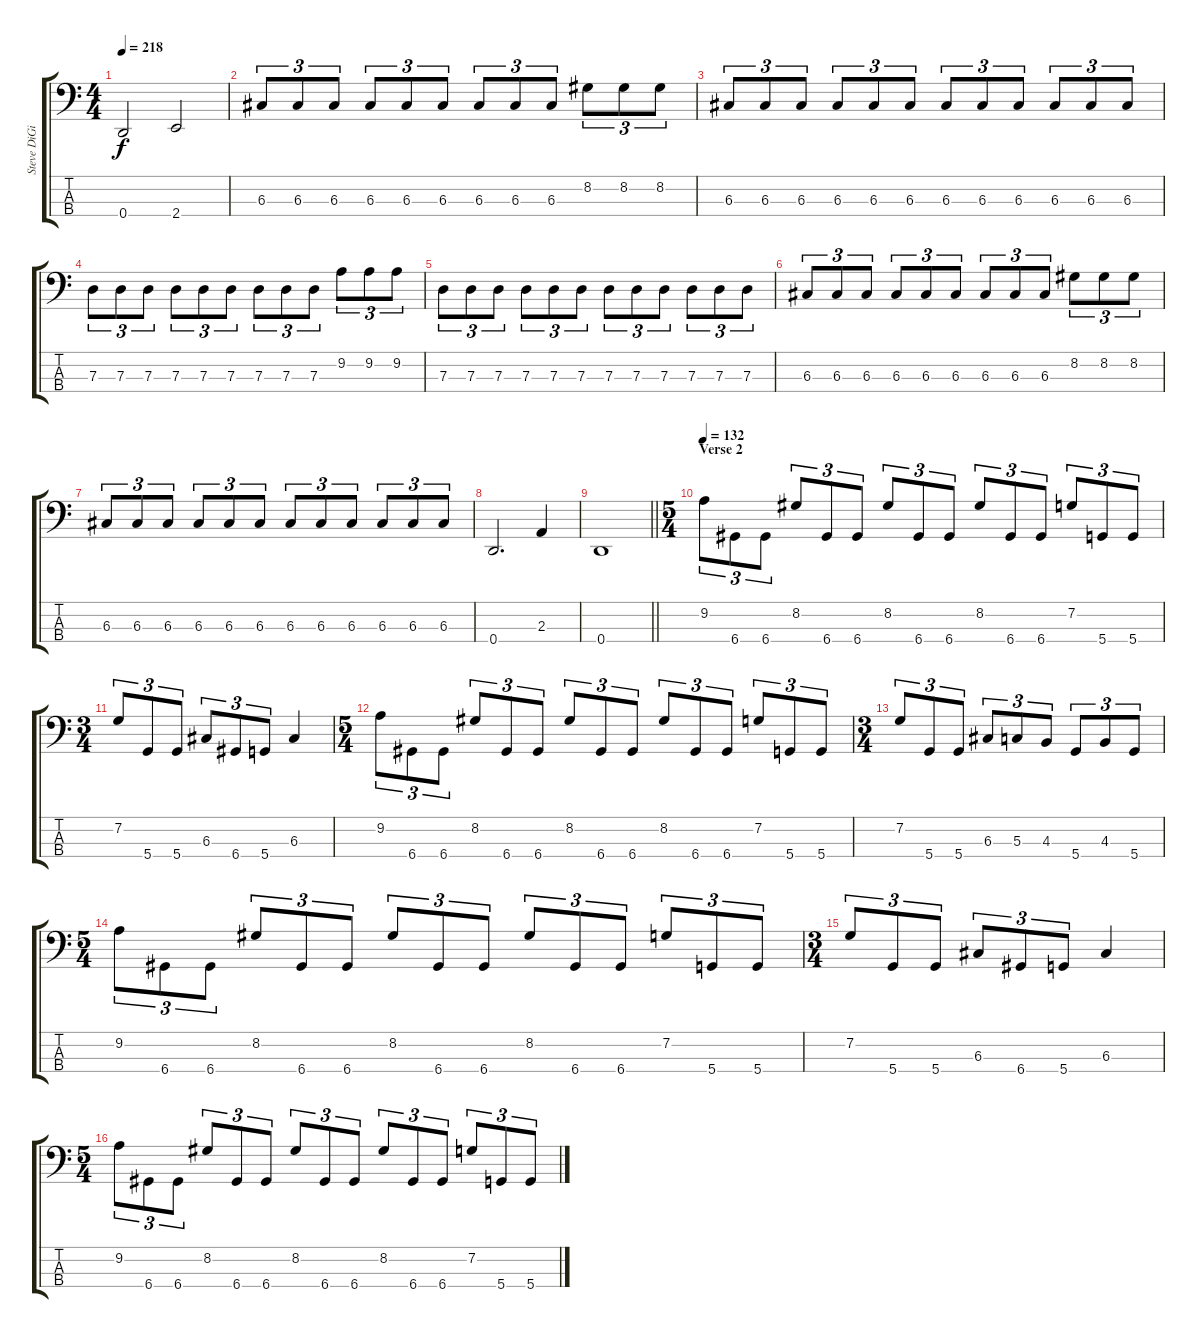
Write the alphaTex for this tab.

\track ("Steve DiGiorgio" "Steve DiGi") {instrument electricbassfinger}
\staff {score tabs}
\tuning (F2 C2 G1 D1) {hide}
\ts (4 4)
\tempo 218
\clef f4
\ks c
0.4.2{dy f} 2.4.2 |
6.3.8{tu (3 2)} 6.3.8{tu (3 2)} 6.3.8{tu (3 2)} 6.3.8{tu (3 2)} 6.3.8{tu (3 2)} 6.3.8{tu (3 2)} 6.3.8{tu (3 2)} 6.3.8{tu (3 2)} 6.3.8{tu (3 2)} 8.2.8{tu (3 2)} 8.2.8{tu (3 2)} 8.2.8{tu (3 2)} |
6.3.8{tu (3 2)} 6.3.8{tu (3 2)} 6.3.8{tu (3 2)} 6.3.8{tu (3 2)} 6.3.8{tu (3 2)} 6.3.8{tu (3 2)} 6.3.8{tu (3 2)} 6.3.8{tu (3 2)} 6.3.8{tu (3 2)} 6.3.8{tu (3 2)} 6.3.8{tu (3 2)} 6.3.8{tu (3 2)} |
7.3.8{tu (3 2)} 7.3.8{tu (3 2)} 7.3.8{tu (3 2)} 7.3.8{tu (3 2)} 7.3.8{tu (3 2)} 7.3.8{tu (3 2)} 7.3.8{tu (3 2)} 7.3.8{tu (3 2)} 7.3.8{tu (3 2)} 9.2.8{tu (3 2)} 9.2.8{tu (3 2)} 9.2.8{tu (3 2)} |
7.3.8{tu (3 2)} 7.3.8{tu (3 2)} 7.3.8{tu (3 2)} 7.3.8{tu (3 2)} 7.3.8{tu (3 2)} 7.3.8{tu (3 2)} 7.3.8{tu (3 2)} 7.3.8{tu (3 2)} 7.3.8{tu (3 2)} 7.3.8{tu (3 2)} 7.3.8{tu (3 2)} 7.3.8{tu (3 2)} |
6.3.8{tu (3 2)} 6.3.8{tu (3 2)} 6.3.8{tu (3 2)} 6.3.8{tu (3 2)} 6.3.8{tu (3 2)} 6.3.8{tu (3 2)} 6.3.8{tu (3 2)} 6.3.8{tu (3 2)} 6.3.8{tu (3 2)} 8.2.8{tu (3 2)} 8.2.8{tu (3 2)} 8.2.8{tu (3 2)} |
6.3.8{tu (3 2)} 6.3.8{tu (3 2)} 6.3.8{tu (3 2)} 6.3.8{tu (3 2)} 6.3.8{tu (3 2)} 6.3.8{tu (3 2)} 6.3.8{tu (3 2)} 6.3.8{tu (3 2)} 6.3.8{tu (3 2)} 6.3.8{tu (3 2)} 6.3.8{tu (3 2)} 6.3.8{tu (3 2)} |
0.4.2{d} 2.3.4 |
\barLineRight lightlight
0.4.1 |
\ts (5 4)
\section ("" "Verse 2")
\tempo 132
9.2.8{tu (3 2)} 6.4.8{tu (3 2)} 6.4.8{tu (3 2)} 8.2.8{tu (3 2)} 6.4.8{tu (3 2)} 6.4.8{tu (3 2)} 8.2.8{tu (3 2)} 6.4.8{tu (3 2)} 6.4.8{tu (3 2)} 8.2.8{tu (3 2)} 6.4.8{tu (3 2)} 6.4.8{tu (3 2)} 7.2.8{tu (3 2)} 5.4.8{tu (3 2)} 5.4.8{tu (3 2)} |
\ts (3 4)
7.2.8{tu (3 2)} 5.4.8{tu (3 2)} 5.4.8{tu (3 2)} 6.3.8{tu (3 2)} 6.4.8{tu (3 2)} 5.4.8{tu (3 2)} 6.3.4 |
\ts (5 4)
9.2.8{tu (3 2)} 6.4.8{tu (3 2)} 6.4.8{tu (3 2)} 8.2.8{tu (3 2)} 6.4.8{tu (3 2)} 6.4.8{tu (3 2)} 8.2.8{tu (3 2)} 6.4.8{tu (3 2)} 6.4.8{tu (3 2)} 8.2.8{tu (3 2)} 6.4.8{tu (3 2)} 6.4.8{tu (3 2)} 7.2.8{tu (3 2)} 5.4.8{tu (3 2)} 5.4.8{tu (3 2)} |
\ts (3 4)
7.2.8{tu (3 2)} 5.4.8{tu (3 2)} 5.4.8{tu (3 2)} 6.3.8{tu (3 2)} 5.3.8{tu (3 2)} 4.3.8{tu (3 2)} 5.4.8{tu (3 2)} 4.3.8{tu (3 2)} 5.4.8{tu (3 2)} |
\ts (5 4)
9.2.8{tu (3 2)} 6.4.8{tu (3 2)} 6.4.8{tu (3 2)} 8.2.8{tu (3 2)} 6.4.8{tu (3 2)} 6.4.8{tu (3 2)} 8.2.8{tu (3 2)} 6.4.8{tu (3 2)} 6.4.8{tu (3 2)} 8.2.8{tu (3 2)} 6.4.8{tu (3 2)} 6.4.8{tu (3 2)} 7.2.8{tu (3 2)} 5.4.8{tu (3 2)} 5.4.8{tu (3 2)} |
\ts (3 4)
7.2.8{tu (3 2)} 5.4.8{tu (3 2)} 5.4.8{tu (3 2)} 6.3.8{tu (3 2)} 6.4.8{tu (3 2)} 5.4.8{tu (3 2)} 6.3.4 |
\ts (5 4)
9.2.8{tu (3 2)} 6.4.8{tu (3 2)} 6.4.8{tu (3 2)} 8.2.8{tu (3 2)} 6.4.8{tu (3 2)} 6.4.8{tu (3 2)} 8.2.8{tu (3 2)} 6.4.8{tu (3 2)} 6.4.8{tu (3 2)} 8.2.8{tu (3 2)} 6.4.8{tu (3 2)} 6.4.8{tu (3 2)} 7.2.8{tu (3 2)} 5.4.8{tu (3 2)} 5.4.8{tu (3 2)}
